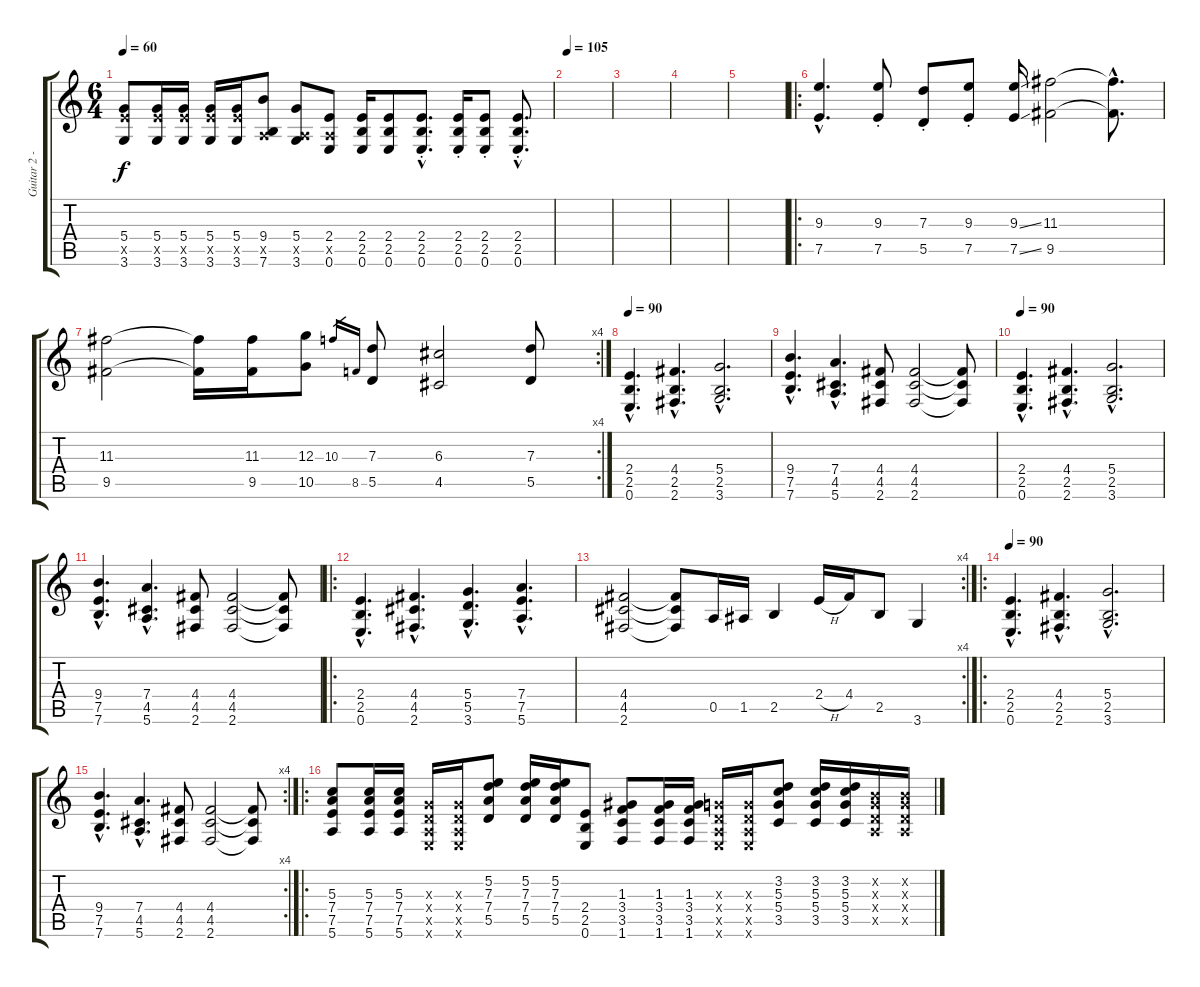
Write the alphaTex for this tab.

\track ("Guitar 2 - Rythm" "Guitar 2 -") {instrument distortionguitar}
\staff {score tabs}
\tuning (E4 B3 G3 D3 A2 E2) {hide}
\ts (6 4)
\tempo 60
\clef g2
\ks c
(5.4 7.5{x} 3.6).8{dy f} (5.4 7.5{x} 3.6).16 (5.4 7.5{x} 3.6).16 (5.4 7.5{x} 3.6).16 (5.4 7.5{x} 3.6).16 (9.4 0.5{x} 7.6).8 (5.4 0.5{x} 3.6).8 (2.4 0.5{x} 0.6).8 (2.4 2.5 0.6).16 (2.4 2.5 0.6).8 (2.4{hac st} 2.5{hac st} 0.6{hac st}).8{d} (2.4{st} 2.5{st} 0.6{st}).16 (2.4{st} 2.5{st} 0.6{st}).8 (2.4{hac st} 2.5{hac st} 0.6{hac st}).8{d} |
\tempo 105
|
|
|
|
\ro
(9.3{hac} 7.5{hac}).4{d instrument electricguitarjazz} (9.3{st} 7.5{st}).8 (7.3{st} 5.5{st}).8 (9.3{st} 7.5{st}).8 (9.3{ss} 7.5{ss}).16 (11.3 9.5).2 (11.3{hac t} 9.5{hac t}).8{d} |
\rc 4
(11.3 9.5).2 (11.3{t} 9.5{t}).16 (11.3 9.5).16 (12.3 10.5).8 10.3.16{gr} 8.5.16{gr} (7.3 5.5).8 (6.3 4.5).2 (7.3 5.5).8 |
\tempo 90
(2.4{hac} 2.5{hac} 0.6{hac}).4{d volume 11 instrument distortionguitar} (4.4{hac} 2.5{hac} 2.6{hac}).4{d} (5.4{hac} 2.5{hac} 3.6{hac}).2{d} |
(9.4{hac} 7.5{hac} 7.6{hac}).4{d} (7.4{hac} 4.5{hac} 5.6{hac}).4{d} (4.4 4.5 2.6).8 (4.4 4.5 2.6).2 (4.4{t} 4.5{t} 2.6{t}).8 |
\tempo 90
(2.4{hac} 2.5{hac} 0.6{hac}).4{d volume 11} (4.4{hac} 2.5{hac} 2.6{hac}).4{d} (5.4{hac} 2.5{hac} 3.6{hac}).2{d} |
(9.4{hac} 7.5{hac} 7.6{hac}).4{d} (7.4{hac} 4.5{hac} 5.6{hac}).4{d} (4.4 4.5 2.6).8 (4.4 4.5 2.6).2 (4.4{t} 4.5{t} 2.6{t}).8 |
\ro
(2.4{hac} 2.5{hac} 0.6{hac}).4{d volume 16} (4.4{hac} 4.5{hac} 2.6{hac}).4{d} (5.4{hac} 5.5{hac} 3.6{hac}).4{d} (7.4{hac} 7.5{hac} 5.6{hac}).4{d} |
\rc 4
(4.4 4.5 2.6).2 (4.4{t} 4.5{t} 2.6{t}).8 0.5.16 1.5.16 2.5.4 2.4{h}.16 4.4.16 2.5.8 3.6.4 |
\ro
\tempo 90
(2.4{hac} 2.5{hac} 0.6{hac}).4{d volume 13 instrument distortionguitar} (4.4{hac} 2.5{hac} 2.6{hac}).4{d} (5.4{hac} 2.5{hac} 3.6{hac}).2{d} |
\rc 4
(9.4{hac} 7.5{hac} 7.6{hac}).4{d} (7.4{hac} 4.5{hac} 5.6{hac}).4{d} (4.4 4.5 2.6).8 (4.4 4.5 2.6).2 (4.4{t} 4.5{t} 2.6{t}).8 |
\ro
(5.3 7.4 7.5 5.6).8 (5.3 7.4 7.5 5.6).16 (5.3 7.4 7.5 5.6).16 (0.3{x} 0.4{x} 0.5{x} 0.6{x}).16 (0.3{x} 0.4{x} 0.5{x} 0.6{x}).16 (5.2 7.3 7.4 5.5).8 (5.2 7.3 7.4 5.5).16 (5.2 7.3 7.4 5.5).16 (2.4 2.5 0.6).8 (1.3 3.4 3.5 1.6).8 (1.3 3.4 3.5 1.6).16 (1.3 3.4 3.5 1.6).16 (0.3{x} 0.4{x} 0.5{x} 0.6{x}).16 (0.3{x} 0.4{x} 0.5{x} 0.6{x}).16 (3.2 5.3 5.4 3.5).8 (3.2 5.3 5.4 3.5).16 (3.2 5.3 5.4 3.5).16 (0.2{x} 0.3{x} 0.4{x} 0.5{x}).16 (0.2{x} 0.3{x} 0.4{x} 0.5{x}).16
